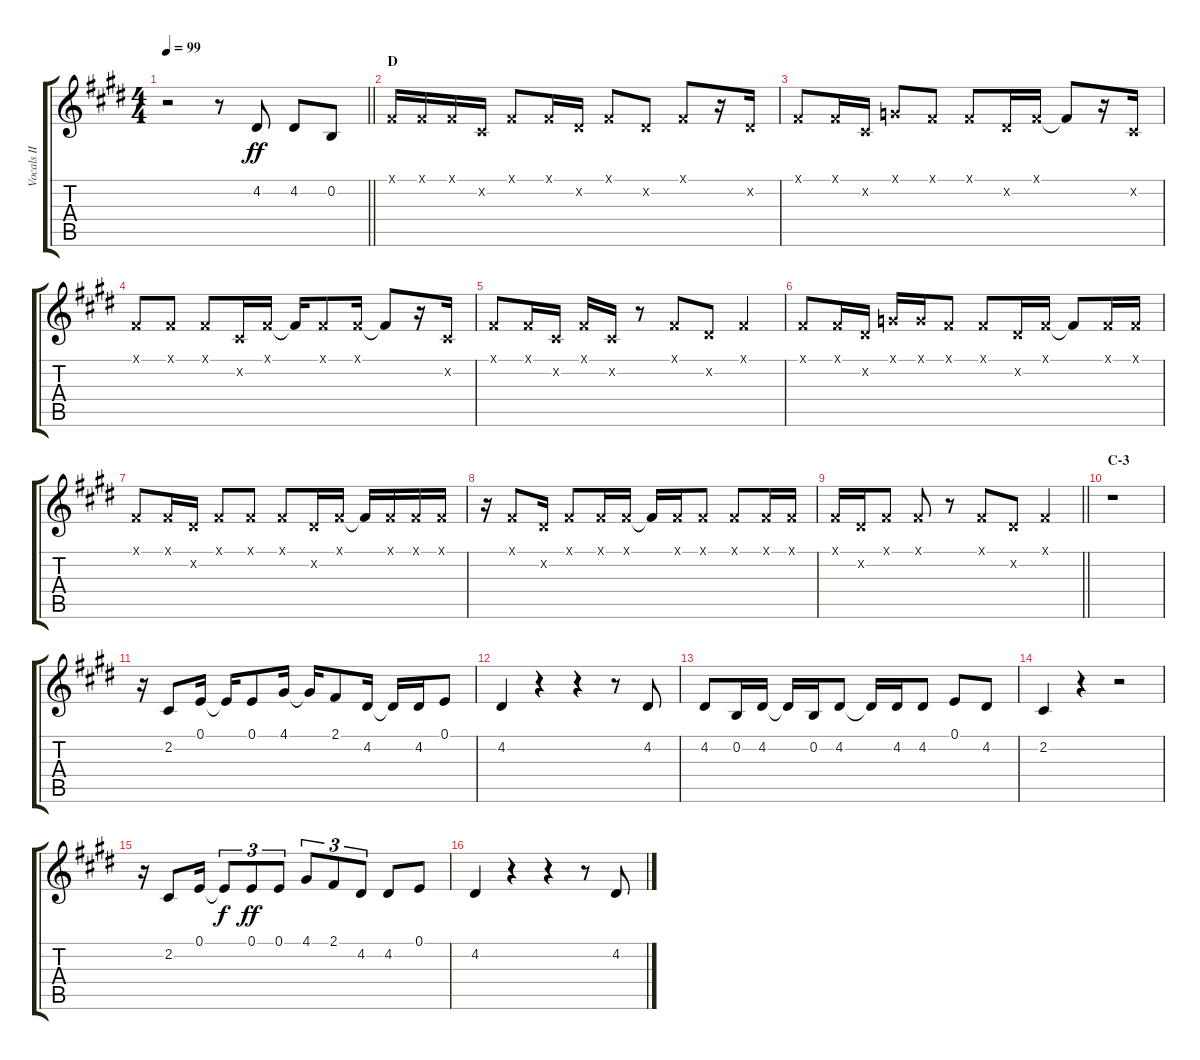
\track ("Vocals II" "Vocals II") {instrument voiceoohs}
\staff {score tabs}
\tuning (E4 B3 G3 D3 A2 E2) {hide}
\ts (4 4)
\tempo 99
\clef g2
\barLineRight lightlight
\ks e
r.2{dy ff} r.8 4.2.8 4.2.8 0.2.8 |
\section ("" "D")
2.1{x}.16 2.1{x}.16 2.1{x}.16 2.2{x}.16 2.1{x}.8 2.1{x}.16 4.2{x}.16 2.1{x}.8 4.2{x}.8 2.1{x}.8 r.16 4.2{x}.16 |
2.1{x}.8 2.1{x}.16 2.2{x}.16 3.1{x}.8 2.1{x}.8 2.1{x}.8 4.2{x}.16 2.1{x}.16 2.1{t}.8 r.16 2.2{x}.16 |
2.1{x}.8 2.1{x}.8 2.1{x}.8 2.2{x}.16 2.1{x}.16 2.1{t}.16 2.1{x}.8 2.1{x}.16 2.1{t}.8 r.16 2.2{x}.16 |
2.1{x}.8 2.1{x}.16 2.2{x}.16 2.1{x}.16 2.2{x}.16 r.8 2.1{x}.8 4.2{x}.8 2.1{x}.4 |
2.1{x}.8 2.1{x}.16 4.2{x}.16 3.1{x}.16 3.1{x}.16 2.1{x}.8 2.1{x}.8 4.2{x}.16 2.1{x}.16 2.1{t}.8 2.1{x}.16 2.1{x}.16 |
2.1{x}.8 2.1{x}.16 4.2{x}.16 2.1{x}.8 2.1{x}.8 2.1{x}.8 4.2{x}.16 2.1{x}.16 2.1{t}.16 2.1{x}.16 2.1{x}.16 2.1{x}.16 |
r.16 2.1{x}.8 4.2{x}.16 2.1{x}.8 2.1{x}.16 2.1{x}.16 2.1{t}.16 2.1{x}.16 2.1{x}.8 2.1{x}.8 2.1{x}.16 2.1{x}.16 |
\barLineRight lightlight
2.1{x}.16 4.2{x}.16 2.1{x}.8 2.1{x}.8 r.8 2.1{x}.8 4.2{x}.8 2.1{x}.4 |
\section ("" "C-3")
r.1 |
r.16 2.2.8 0.1.16 0.1{t}.16 0.1.8 4.1.16 4.1{t}.16 2.1.8 4.2.16 4.2{t}.16 4.2.16 0.1.8 |
4.2.4 r.4 r.4 r.8 4.2.8 |
4.2.8 0.2.16 4.2.16 4.2{t}.16 0.2.16 4.2.8 4.2{t}.16 4.2.16 4.2.8 0.1.8 4.2.8 |
2.2.4 r.4 r.2 |
r.16 2.2.8 0.1.16 0.1{t}.8{tu (3 2) dy f} 0.1.8{tu (3 2) dy ff} 0.1.8{tu (3 2)} 4.1.8{tu (3 2)} 2.1.8{tu (3 2)} 4.2.8{tu (3 2)} 4.2.8 0.1.8 |
4.2.4 r.4 r.4 r.8 4.2.8
